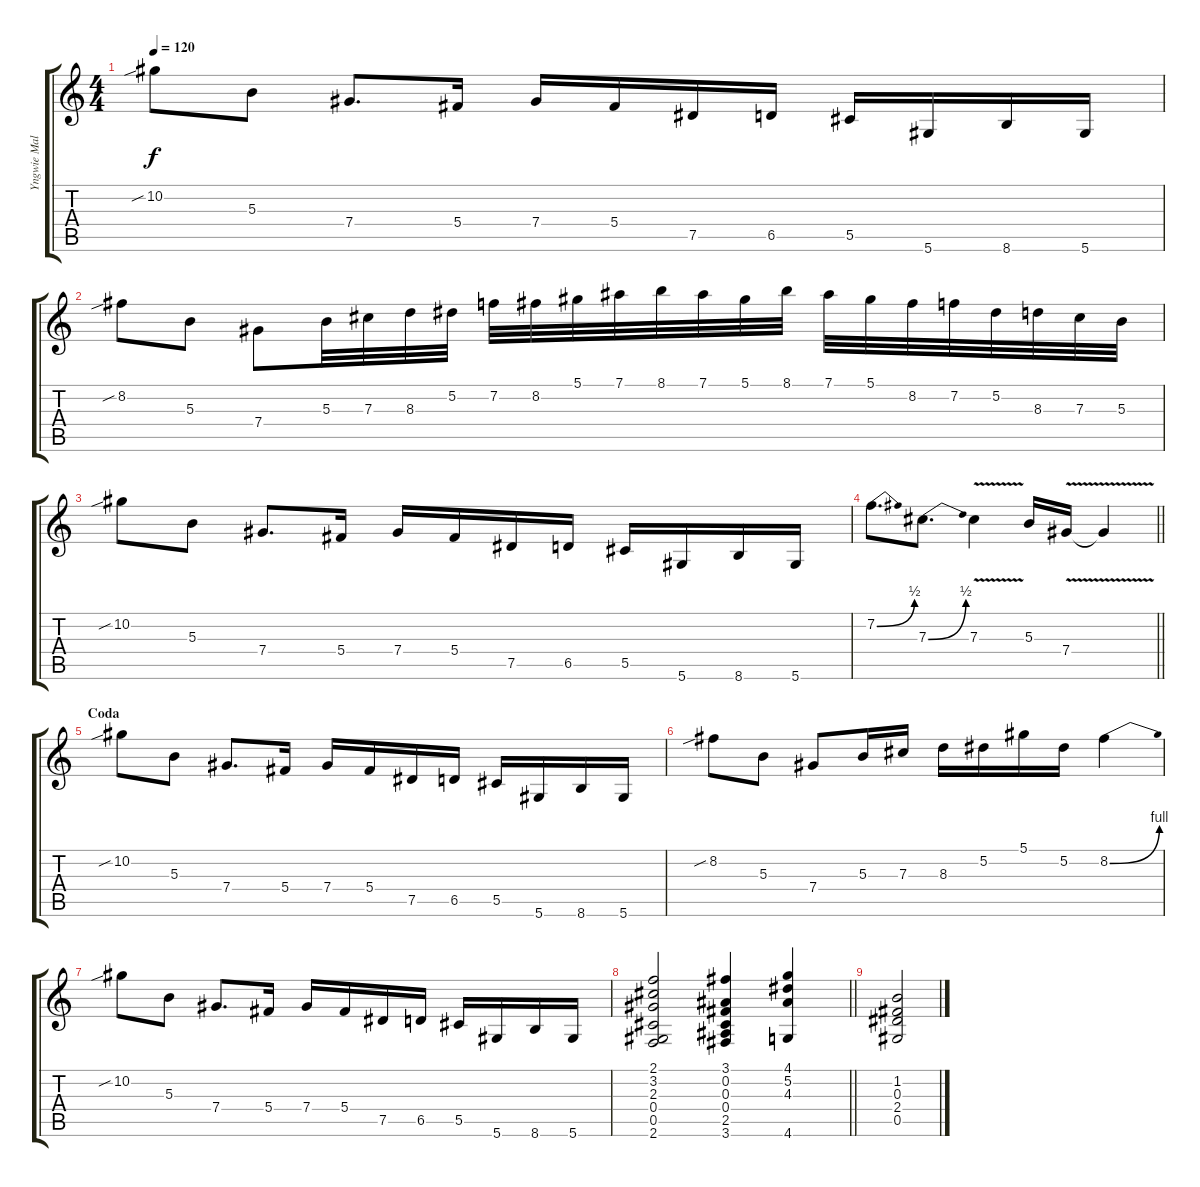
\track ("Yngwie Malmsteen" "Yngwie Mal") {instrument overdrivenguitar}
\staff {score tabs}
\tuning (Eb4 Bb3 Gb3 Db3 Ab2 Eb2) {hide}
\ts (4 4)
\tempo 120
\clef g2
\ks c
10.2{sib}.8{dy f} 5.3.8 7.4.8{d} 5.4.16 7.4.16 5.4.16 7.5.16 6.5.16 5.5.16 5.6.16 8.6.16 5.6.16 |
8.2{sib}.8 5.3.8 7.4.8 5.3.32 7.3.32 8.3.32 5.2.32 7.2.32 8.2.32 5.1.32 7.1.32 8.1.32 7.1.32 5.1.32 8.1.32 7.1.32 5.1.32 8.2.32 7.2.32 5.2.32 8.3.32 7.3.32 5.3.32 |
10.2{sib}.8 5.3.8 7.4.8{d} 5.4.16 7.4.16 5.4.16 7.5.16 6.5.16 5.5.16 5.6.16 8.6.16 5.6.16 |
\barLineRight lightlight
7.2{be (bend 0 0 60 2)}.8{d} 7.3{be (bend 0 0 60 2)}.8{d} 7.3{v}.4 5.3.16 7.4{v}.16 7.4{t}.4 |
\section ("" "Coda")
10.2{sib}.8 5.3.8 7.4.8{d} 5.4.16 7.4.16 5.4.16 7.5.16 6.5.16 5.5.16 5.6.16 8.6.16 5.6.16 |
8.2{sib}.8 5.3.8 7.4.8 5.3.16 7.3.16 8.3.16 5.2.16 5.1.16 5.2.16 8.2{be (bend 0 0 60 4)}.4 |
10.2{sib}.8 5.3.8 7.4.8{d} 5.4.16 7.4.16 5.4.16 7.5.16 6.5.16 5.5.16 5.6.16 8.6.16 5.6.16 |
\barLineRight lightlight
(2.1 3.2 2.3 0.4 0.5 2.6).2 (3.1 0.2 0.3 0.4 2.5 3.6).4 (4.1 5.2 4.3 4.6).4 |
(1.2 0.3 2.4 0.5).2
